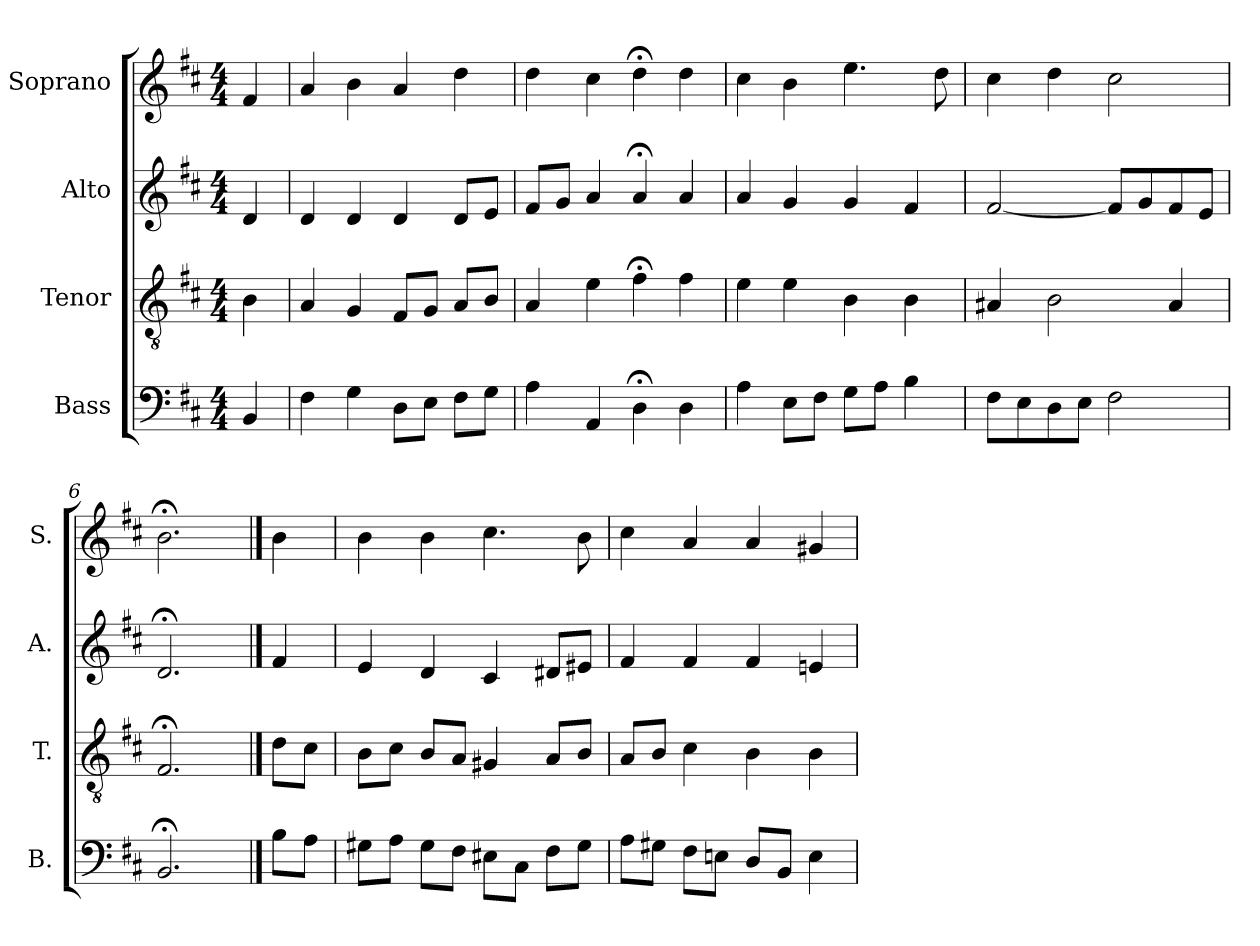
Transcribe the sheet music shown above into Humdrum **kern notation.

**kern	**kern	**kern	**kern
*part4	*part3	*part2	*part1
*staff4	*staff3	*staff2	*staff1
*I"Bass	*I"Tenor	*I"Alto	*I"Soprano
*I'B.	*I'T.	*I'A.	*I'S.
*clefF4	*clefGv2	*clefG2	*clefG2
*	*ITrd7c12	*	*
*k[f#c#]	*k[f#c#]	*k[f#c#]	*k[f#c#]
*D:	*D:	*D:	*D:
*M4/4	*M4/4	*M4/4	*M4/4
=1	=1	=1	=1
4BB/	4BB\	4d/	4f#/
=2	=2	=2	=2
4F#\	4AA/	4d/	4a/
4G\	4GG/	4d/	4b\
8D\L	8FF#/L	4d/	4a/
8E\J	8GG/J	.	.
8F#\L	8AA/L	8d/L	4dd\
8G\J	8BB/J	8e/J	.
=3	=3	=3	=3
4A\	4AA/	8f#/L	4dd\
.	.	8g/J	.
4AA/	4E\	4a/	4cc#\
4D;<\	4F#;<\	4a;</	4dd;<\
4D\	4F#\	4a/	4dd\
=4	=4	=4	=4
4A\	4E\	4a/	4cc#\
8E\L	4E\	4g/	4b\
8F#\J	.	.	.
8G\L	4BB\	4g/	4.ee\
8A\J	.	.	.
4B\	4BB\	4f#/	.
.	.	.	8dd\
=5	=5	=5	=5
8F#\L	4AA#X/	[2f#/	4cc#\
8E\	.	.	.
8D\	2BB\	.	4dd\
8E\J	.	.	.
2F#\	.	8f#/L]	2cc#\
.	.	8g/	.
.	4AA#/	8f#/	.
.	.	8e/J	.
!!LO:LB:g=z
=6	=6	=6	=6
2.BB;</	2.FF#;</	2.d;</	2.b;<\
==7	==7	==7	==7
8B\L	8D\L	4f#/	4b\
8A\J	8C#\J	.	.
=8	=8	=8	=8
8G#X\L	8BB\L	4e/	4b\
8A\J	8C#\J	.	.
8G#\L	8BB/L	4d/	4b\
8F#\J	8AA/J	.	.
8E#X\L	4GG#X/	4c#/	4.cc#\
8C#\J	.	.	.
8F#\L	8AA/L	8d#X/L	.
8G#\J	8BB/J	8e#X/J	8b\
=9	=9	=9	=9
8A\L	8AA/L	4f#/	4cc#\
8G#X\J	8BB/J	.	.
8F#\L	4C#\	4f#/	4a/
8En\J	.	.	.
8D/L	4BB\	4f#/	4a/
8BB/J	.	.	.
4E\	4BB\	4en/	4g#X/
=	=	=	=
*-	*-	*-	*-
